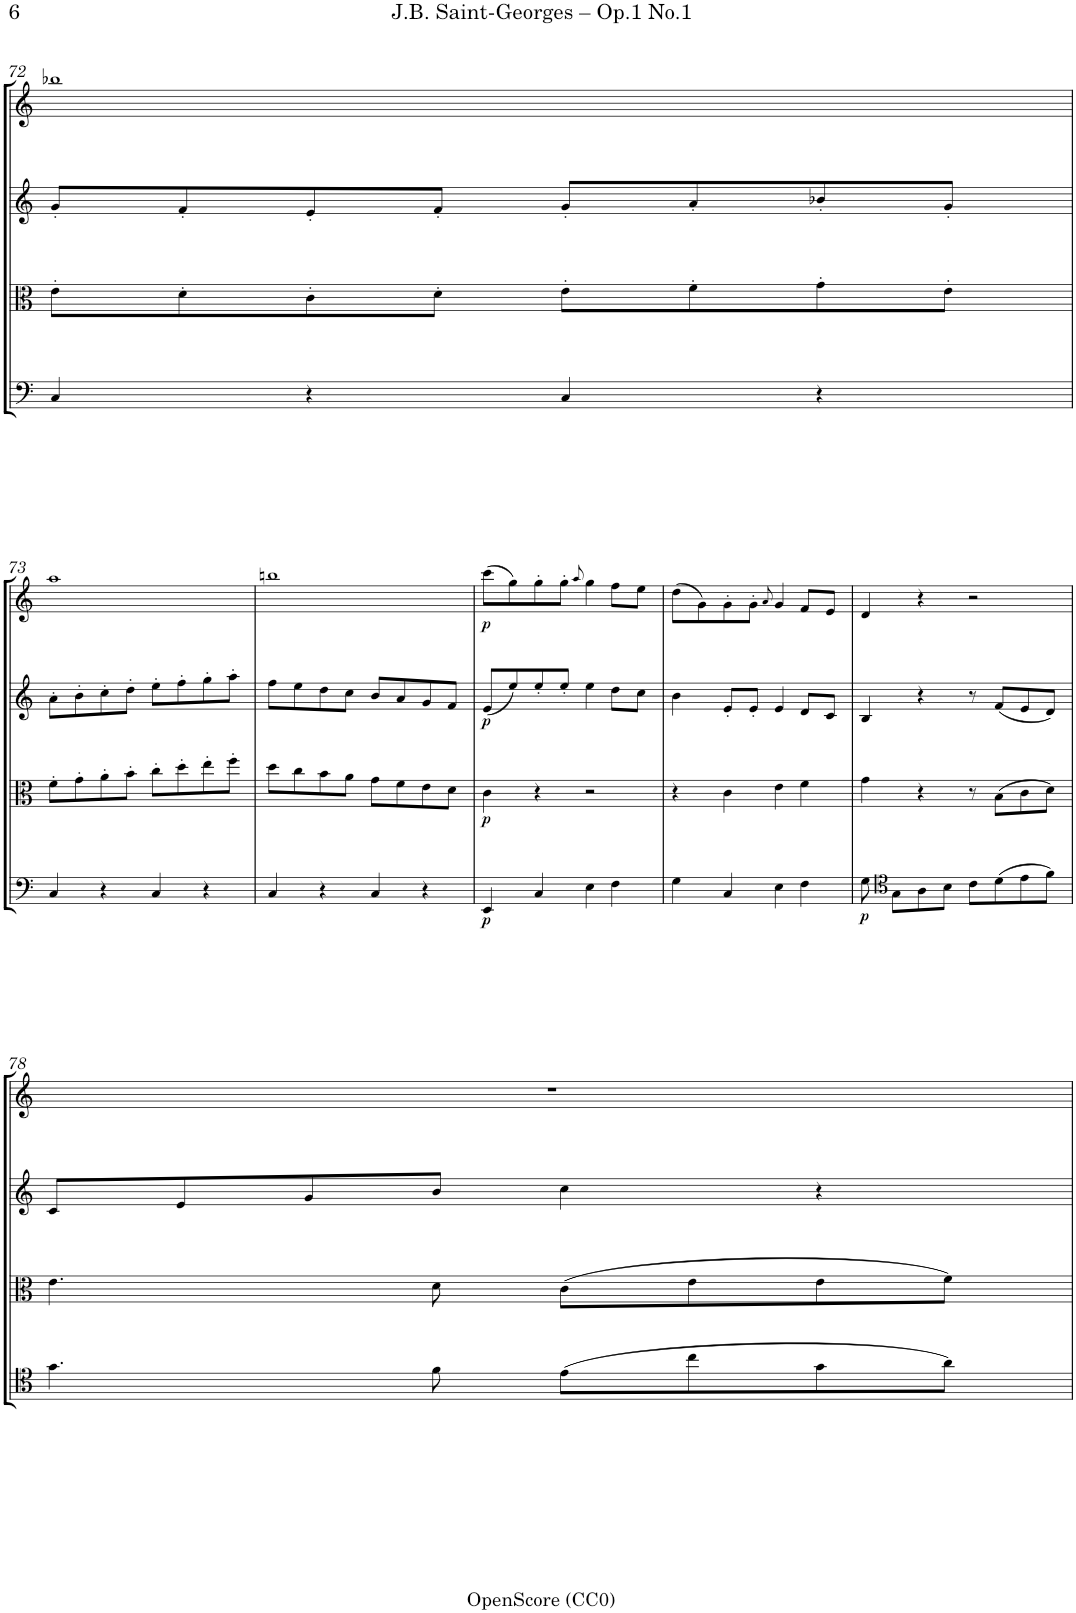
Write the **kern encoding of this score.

**kern	**dynam	**kern	**dynam	**kern	**dynam	**kern	**dynam
*part4	*part4	*part3	*part3	*part2	*part2	*part1	*part1
*staff4	*staff4	*staff3	*staff3	*staff2	*staff2	*staff1	*staff1
*I"Violoncello	*	*I"Viola	*	*I"Violin 2	*	*I"Violin 1	*
*I'Vc	*	*I'Vla	*	*I'Vln	*	*I'Vln	*
!!LO:PB:g=z
*clefF4	*	*clefC3	*	*clefG2	*	*clefG2	*
*k[]	*	*k[]	*	*k[]	*	*k[]	*
=72	=72	=72	=72	=72	=72	=72	=72
4C/	.	8e'\L	.	8g'/L	.	1bb-X	.
.	.	8d'\	.	8f'/	.	.	.
4r	.	8c'\	.	8e'/	.	.	.
.	.	8d'\J	.	8f'/J	.	.	.
4C/	.	8e'\L	.	8g'/L	.	.	.
.	.	8f'\	.	8a'/	.	.	.
4r	.	8g'\	.	8b-X'/	.	.	.
.	.	8e'\J	.	8g'/J	.	.	.
!!LO:LB:g=z
=73	=73	=73	=73	=73	=73	=73	=73
4C/	.	8f'\L	.	8a'\L	.	1aa	.
.	.	8g'\	.	8b'\	.	.	.
4r	.	8a'\	.	8cc'\	.	.	.
.	.	8b'\J	.	8dd'\J	.	.	.
4C/	.	8cc'\L	.	8ee'\L	.	.	.
.	.	8dd'\	.	8ff'\	.	.	.
4r	.	8ee'\	.	8gg'\	.	.	.
.	.	8ff'\J	.	8aa'\J	.	.	.
=74	=74	=74	=74	=74	=74	=74	=74
4C/	.	8dd\L	.	8ff\L	.	1bbn	.
.	.	8cc\	.	8ee\	.	.	.
4r	.	8b\	.	8dd\	.	.	.
.	.	8a\J	.	8cc\J	.	.	.
4C/	.	8g\L	.	8b/L	.	.	.
.	.	8f\	.	8a/	.	.	.
4r	.	8e\	.	8g/	.	.	.
.	.	8d\J	.	8f/J	.	.	.
=75	=75	=75	=75	=75	=75	=75	=75
!	!LO:DY:b	!	!LO:DY:b	!	!LO:DY:b	!	!LO:DY:b
4EE/	p	4c\	p	(8e/L	p	(8ccc\L	p
.	.	.	.	8ee/)	.	8gg\)	.
4C/	.	4r	.	8ee'/	.	8gg'\	.
.	.	.	.	8ee'/J	.	8gg'\J	.
.	.	.	.	.	.	8qaa/	.
4E\	.	2r	.	4ee\	.	4gg\	.
4F\	.	.	.	8dd\L	.	8ff\L	.
.	.	.	.	8cc\J	.	8ee\J	.
=76	=76	=76	=76	=76	=76	=76	=76
4G\	.	4r	.	4b\	.	(8dd\L	.
.	.	.	.	.	.	8g\)	.
4C/	.	4c\	.	8e'/L	.	8g'\	.
.	.	.	.	8e'/J	.	8g'\J	.
.	.	.	.	.	.	8qa/	.
4E\	.	4e\	.	4e/	.	4g/	.
4F\	.	4f\	.	8d/L	.	8f/L	.
.	.	.	.	8c/J	.	8e/J	.
=77	=77	=77	=77	=77	=77	=77	=77
!	!LO:DY:b	!	!	!	!	!	!
8G\	p	4g\	.	4B/	.	4d/	.
*clefC4	*	*	*	*	*	*	*
8G\L	.	.	.	.	.	.	.
8A\	.	4r	.	4r	.	4r	.
8B\J	.	.	.	.	.	.	.
8c\L	.	8r	.	8r	.	2r	.
(8d\	.	(8B\L	.	(8f/L	.	.	.
8e\	.	8c\	.	8e/	.	.	.
8f\J)	.	8d\J)	.	8d/J)	.	.	.
!!LO:LB:g=z
=78	=78	=78	=78	=78	=78	=78	=78
4.g\	.	4.e\	.	8c/L	.	1r	.
.	.	.	.	8e/	.	.	.
.	.	.	.	8g/	.	.	.
8f\	.	8d\	.	8b/J	.	.	.
(8e\L	.	(8c\L	.	4cc\	.	.	.
8cc\	.	8e\	.	.	.	.	.
8g\	.	8e\	.	4r	.	.	.
8a\J)	.	8f\J)	.	.	.	.	.
=	=	=	=	=	=	=	=
*-	*-	*-	*-	*-	*-	*-	*-
